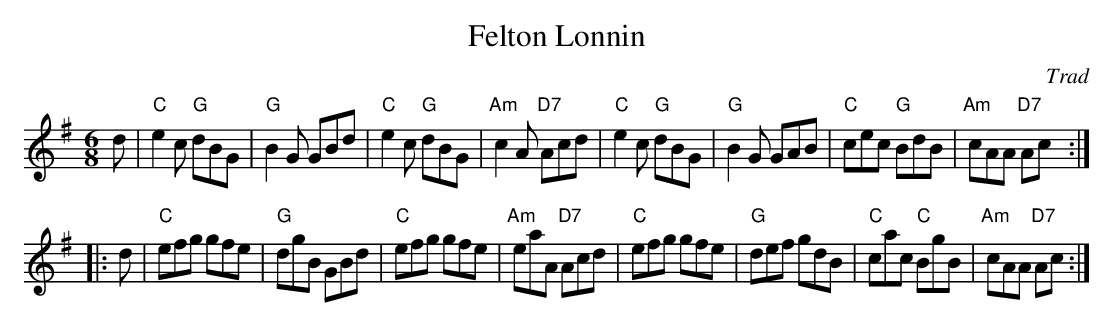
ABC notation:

X:1
T: Felton Lonnin
C: Trad
M: 6/8
K: G
   d \
| "C"e2c "G"dBG | "G"B2G GBd | "C"e2c "G"dBG | "Am"c2A "D7"Acd \
| "C"e2c "G"dBG | "G"B2G GAB | "C"cec "G"BdB | "Am"cAA "D7"Ac :|
|: d \
| "C"efg    gfe | "G"dgB GBd | "C"efg    gfe | "Am"eaA "D7"Acd \
| "C"efg    gfe | "G"def gdB | "C"cac "C"BgB | "Am"cAA "D7"Ac :|
